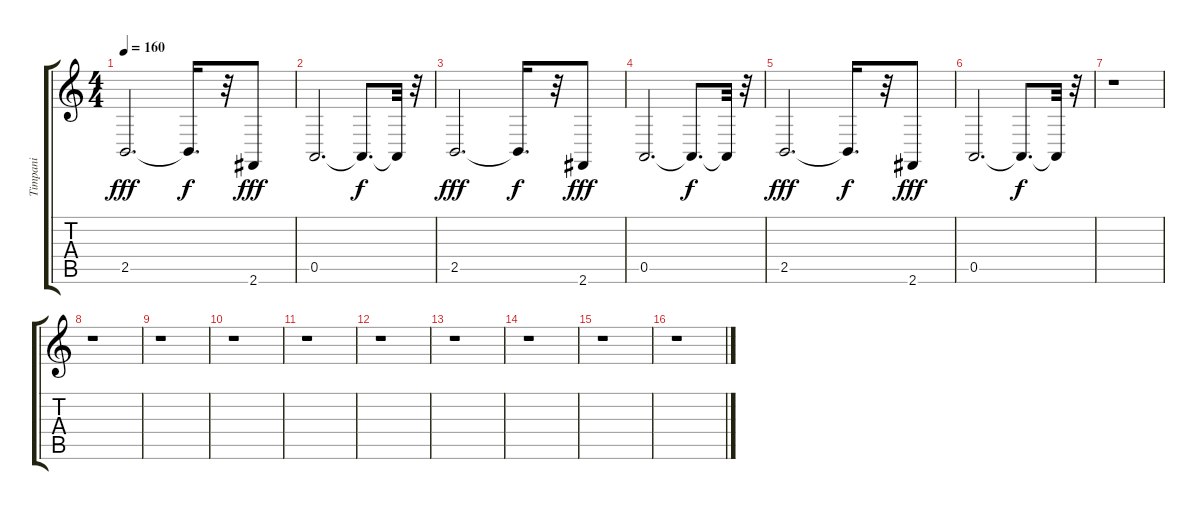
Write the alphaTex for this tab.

\track ("Timpani" "Timpani") {instrument timpani}
\staff {score tabs}
\tuning (E4 B3 G3 D3 A2 E2) {hide}
\ts (4 4)
\tempo 160
\clef g2
\ks c
2.5.2{d dy fff} 2.5{t}.16{d dy f} r.32 2.6.8{dy fff} |
0.5.2{d} 0.5{t}.8{d dy f} 0.5{t}.32 r.32 |
2.5.2{d dy fff} 2.5{t}.16{d dy f} r.32 2.6.8{dy fff} |
0.5.2{d} 0.5{t}.8{d dy f} 0.5{t}.32 r.32 |
2.5.2{d dy fff} 2.5{t}.16{d dy f} r.32 2.6.8{dy fff} |
0.5.2{d} 0.5{t}.8{d dy f} 0.5{t}.32 r.32 |
r.1 |
r.1 |
r.1 |
r.1 |
r.1 |
r.1 |
r.1 |
r.1 |
r.1 |
r.1
